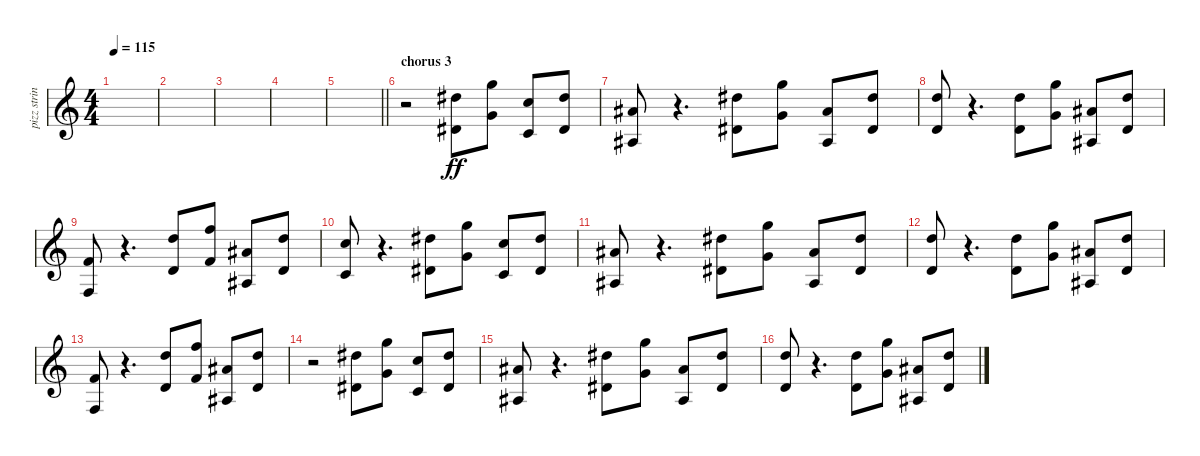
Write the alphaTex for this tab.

\track ("pizz strings" "pizz strin") {instrument pizzicatostrings}
\staff {score}
\tuning (E4 B3 G3 D3 A2 E2) {hide}
\ts (4 4)
\tempo 115
\clef g2
\ks c
|
|
|
|
\barLineRight lightlight
|
\section ("" "chorus 3")
r.2 (11.1 4.2).8{dy ff} (3.1 20.2).8 (8.1 1.2).8 (11.1 4.2).8 |
(6.1 3.3).8 r.4{d} (11.1 4.2).8 (3.1 20.2).8 (6.1 3.3).8 (11.1 4.2).8 |
(10.1 3.2).8 r.4{d} (10.1 3.2).8 (3.1 20.2).8 (6.1 3.3).8 (10.1 3.2).8 |
(1.1 3.4).8 r.4{d} (10.1 3.2).8 (1.1 18.2).8 (6.1 3.3).8 (10.1 3.2).8 |
(8.1 1.2).8 r.4{d} (11.1 4.2).8 (3.1 20.2).8 (8.1 1.2).8 (11.1 4.2).8 |
(6.1 3.3).8 r.4{d} (11.1 4.2).8 (3.1 20.2).8 (6.1 3.3).8 (11.1 4.2).8 |
(10.1 3.2).8 r.4{d} (10.1 3.2).8 (3.1 20.2).8 (6.1 3.3).8 (10.1 3.2).8 |
(1.1 3.4).8 r.4{d} (10.1 3.2).8 (1.1 18.2).8 (6.1 3.3).8 (10.1 3.2).8 |
r.2 (11.1 4.2).8 (3.1 20.2).8 (8.1 1.2).8 (11.1 4.2).8 |
(6.1 3.3).8 r.4{d} (11.1 4.2).8 (3.1 20.2).8 (6.1 3.3).8 (11.1 4.2).8 |
(10.1 3.2).8 r.4{d} (10.1 3.2).8 (3.1 20.2).8 (6.1 3.3).8 (10.1 3.2).8
